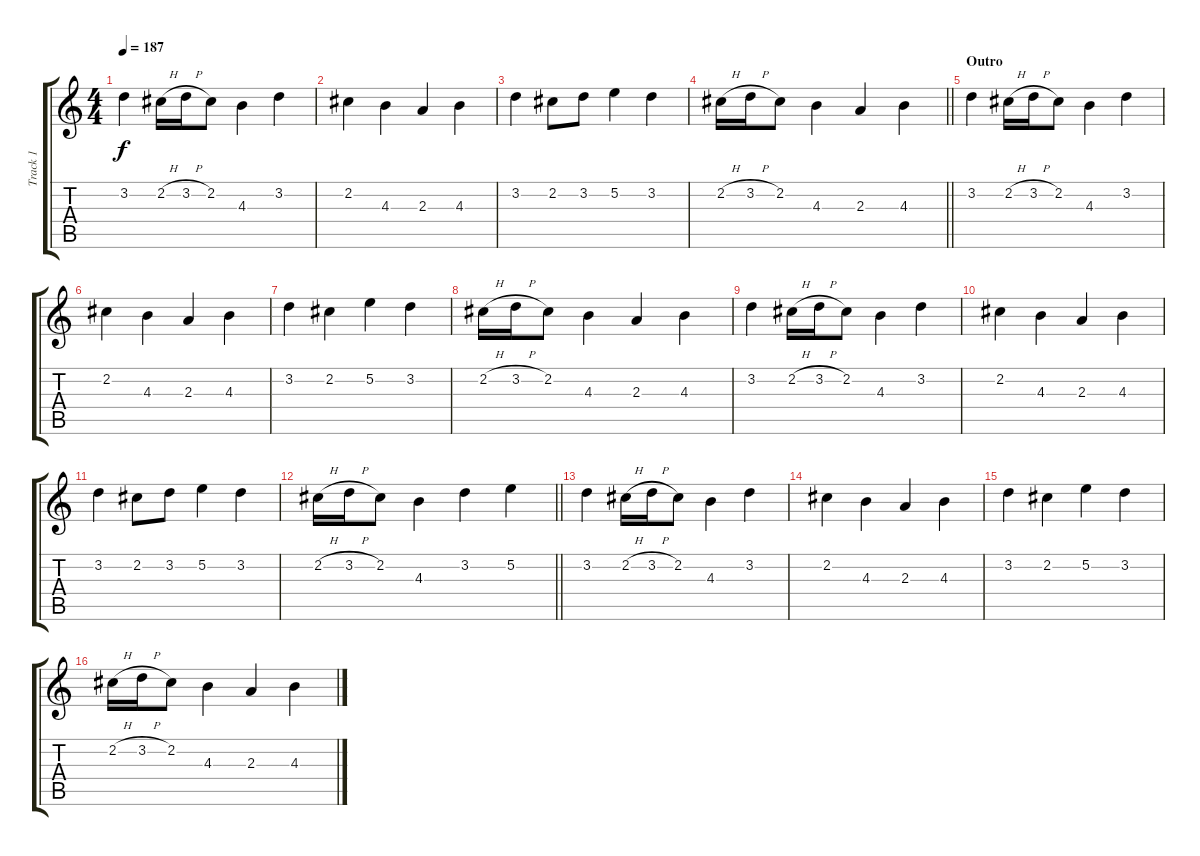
\track ("Track 1" "Track 1") {instrument acousticguitarsteel}
\staff {score tabs}
\tuning (E4 B3 G3 D3 A2 E2) {hide}
\ts (4 4)
\tempo 187
\clef g2
\ks c
3.2.4{dy f} 2.2{h}.16 3.2{h}.16 2.2.8 4.3.4 3.2.4 |
2.2.4 4.3.4 2.3.4 4.3.4 |
3.2.4 2.2.8 3.2.8 5.2.4 3.2.4 |
\barLineRight lightlight
2.2{h}.16 3.2{h}.16 2.2.8 4.3.4 2.3.4 4.3.4 |
\section ("" "Outro")
3.2.4 2.2{h}.16 3.2{h}.16 2.2.8 4.3.4 3.2.4 |
2.2.4 4.3.4 2.3.4 4.3.4 |
3.2.4 2.2.4 5.2.4 3.2.4 |
2.2{h}.16 3.2{h}.16 2.2.8 4.3.4 2.3.4 4.3.4 |
3.2.4 2.2{h}.16 3.2{h}.16 2.2.8 4.3.4 3.2.4 |
2.2.4 4.3.4 2.3.4 4.3.4 |
3.2.4 2.2.8 3.2.8 5.2.4 3.2.4 |
\barLineRight lightlight
2.2{h}.16 3.2{h}.16 2.2.8 4.3.4 3.2.4 5.2.4 |
3.2.4 2.2{h}.16 3.2{h}.16 2.2.8 4.3.4 3.2.4 |
2.2.4 4.3.4 2.3.4 4.3.4 |
3.2.4 2.2.4 5.2.4 3.2.4 |
2.2{h}.16 3.2{h}.16 2.2.8 4.3.4 2.3.4 4.3.4
